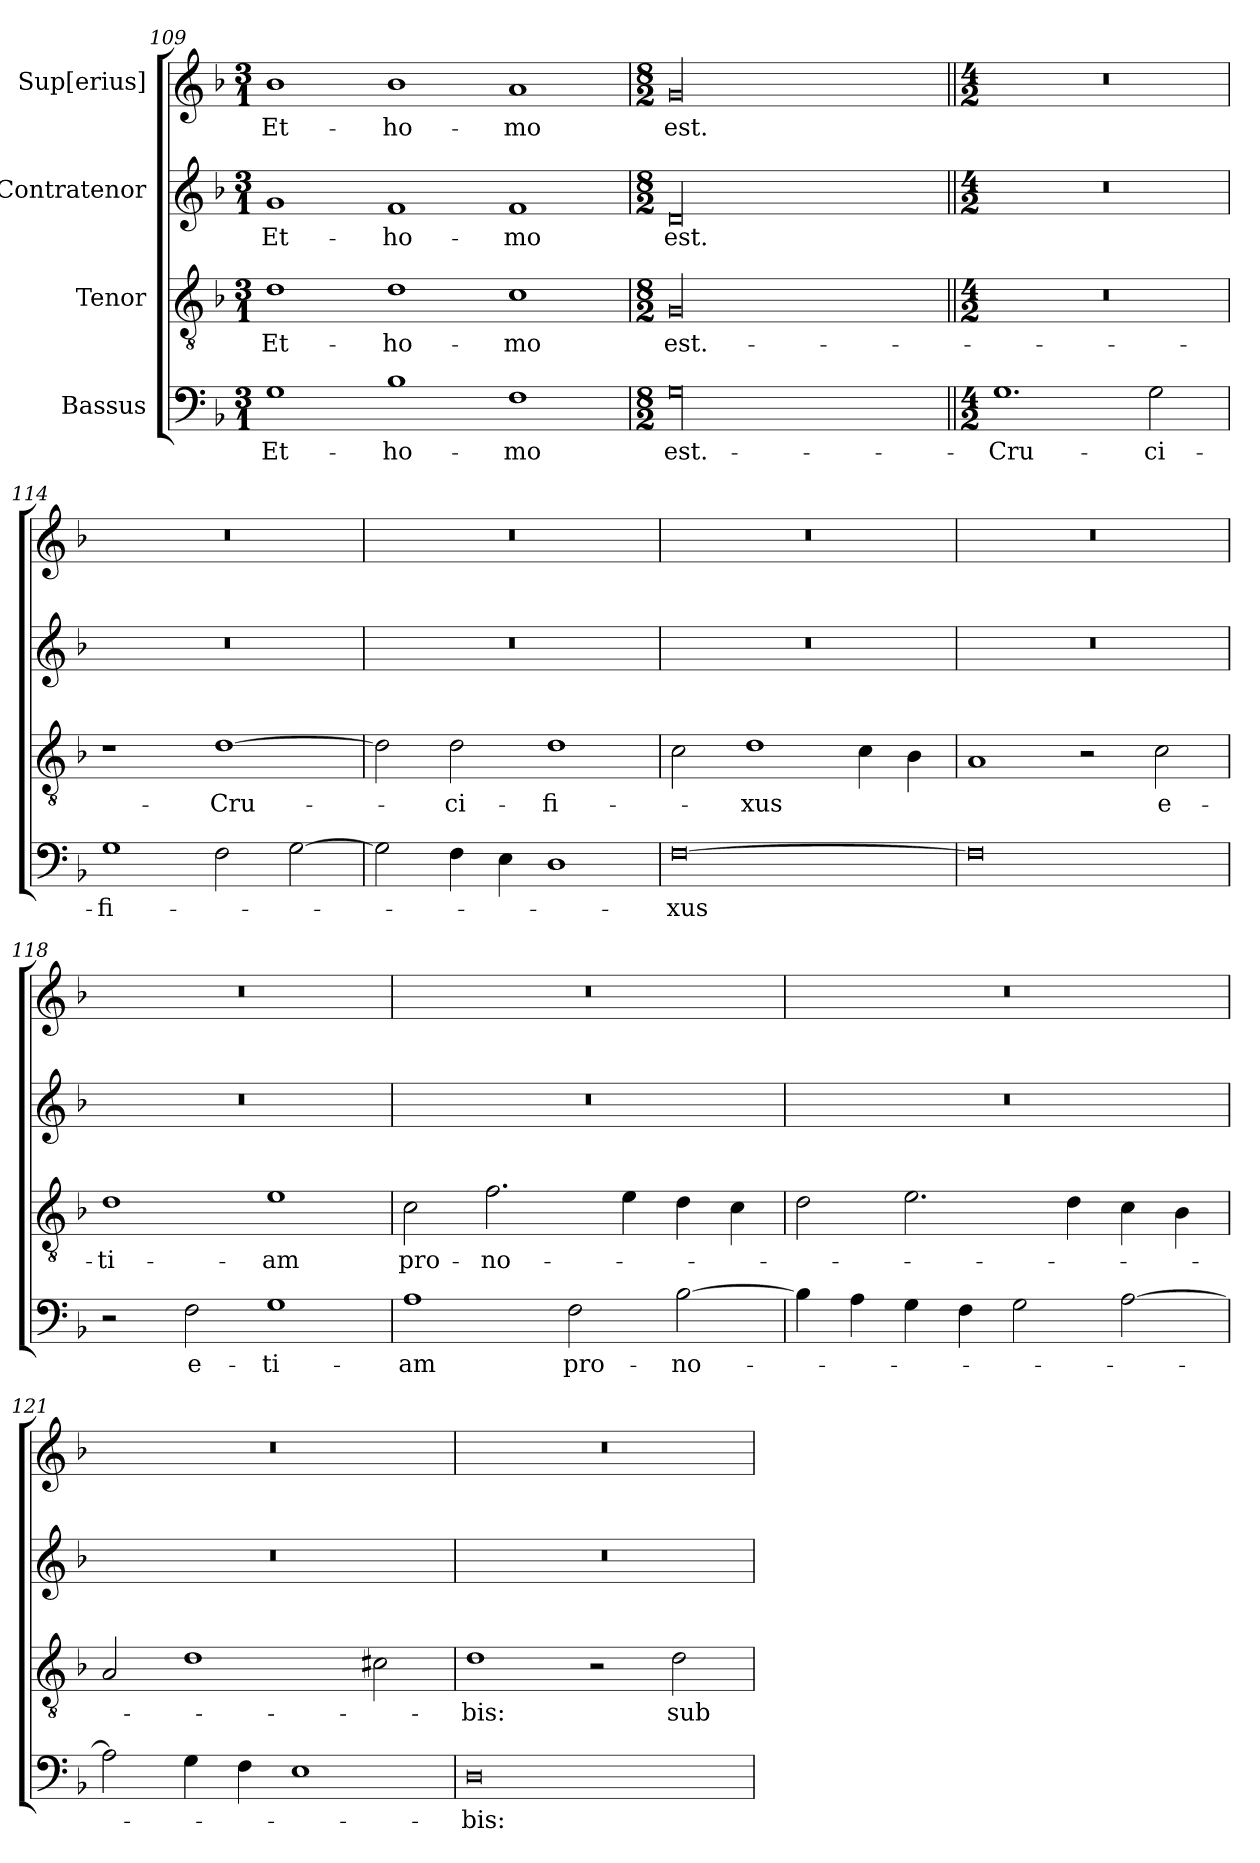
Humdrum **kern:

**kern	**text	**kern	**text	**kern	**text	**kern	**text
*part4	*part4	*part3	*part3	*part2	*part2	*part1	*part1
*staff4	*staff4	*staff3	*staff3	*staff2	*staff2	*staff1	*staff1
*I"Bassus	*	*I"Tenor	*	*I"Contratenor	*	*I"Sup[erius]	*
*clefF4	*	*clefGv2	*	*clefG2	*	*clefG2	*
*k[b-]	*	*k[b-]	*	*k[b-]	*	*k[b-]	*
*M3/1	*	*M3/1	*	*M3/1	*	*M3/1	*
=109	=109	=109	=109	=109	=109	=109	=109
1G\	Et-	1d\	Et-	1g/	Et-	1b-\	Et-
1B-\	ho-	1d\	ho-	1f/	ho-	1b-\	ho-
1F\	-mo	1c\	-mo	1f/	-mo	1a/	-mo
=112	=112	=112	=112	=112	=112	=112	=112
*M8/2	*	*M8/2	*	*M8/2	*	*M8/2	*
00G\	est.-	00G/	est.-	00d/	est.-	00g/	est.-
=113||	=113||	=113||	=113||	=113||	=113||	=113||	=113||
*M4/2	*	*M4/2	*	*M4/2	*	*M4/2	*
1.G\	Cru-	0r	.	0r	.	0r	.
2G\	-ci-	.	.	.	.	.	.
=114	=114	=114	=114	=114	=114	=114	=114
1G\	-fi-	1r	.	0r	.	0r	.
2F\	.	[1d\	Cru-	.	.	.	.
[2G\	.	.	.	.	.	.	.
=115	=115	=115	=115	=115	=115	=115	=115
2G\]	.	2d\]	.	0r	.	0r	.
4F\	.	2d\	-ci-	.	.	.	.
4E\	.	.	.	.	.	.	.
1D\	.	1d\	-fi-	.	.	.	.
=116	=116	=116	=116	=116	=116	=116	=116
[0F\	-xus	2c\	.	0r	.	0r	.
.	.	1d\	-xus	.	.	.	.
.	.	4c\	.	.	.	.	.
.	.	4B-\	.	.	.	.	.
=117	=117	=117	=117	=117	=117	=117	=117
0F\]	.	1A/	.	0r	.	0r	.
.	.	2r	.	.	.	.	.
.	.	2c\	e-	.	.	.	.
=118	=118	=118	=118	=118	=118	=118	=118
2r	.	1d\	-ti-	0r	.	0r	.
2F\	e-	.	.	.	.	.	.
1G\	-ti-	1e\	-am	.	.	.	.
=119	=119	=119	=119	=119	=119	=119	=119
1A\	-am	2c\	pro-	0r	.	0r	.
.	.	2.f\	no-	.	.	.	.
2F\	pro-	.	.	.	.	.	.
.	.	4e\	.	.	.	.	.
[2B-\	no-	4d\	.	.	.	.	.
.	.	4c\	.	.	.	.	.
=120	=120	=120	=120	=120	=120	=120	=120
4B-\]	.	2d\	.	0r	.	0r	.
4A\	.	.	.	.	.	.	.
4G\	.	2.e\	.	.	.	.	.
4F\	.	.	.	.	.	.	.
2G\	.	.	.	.	.	.	.
.	.	4d\	.	.	.	.	.
[2A\	.	4c\	.	.	.	.	.
.	.	4B-\	.	.	.	.	.
=121	=121	=121	=121	=121	=121	=121	=121
2A\]	.	2A/	.	0r	.	0r	.
4G\	.	1d\	.	.	.	.	.
4F\	.	.	.	.	.	.	.
1E\	.	.	.	.	.	.	.
.	.	2c#X\	.	.	.	.	.
=122	=122	=122	=122	=122	=122	=122	=122
0D\	-bis:	1d\	-bis:	0r	.	0r	.
.	.	2r	.	.	.	.	.
.	.	2d\	sub-	.	.	.	.
=	=	=	=	=	=	=	=
*-	*-	*-	*-	*-	*-	*-	*-
